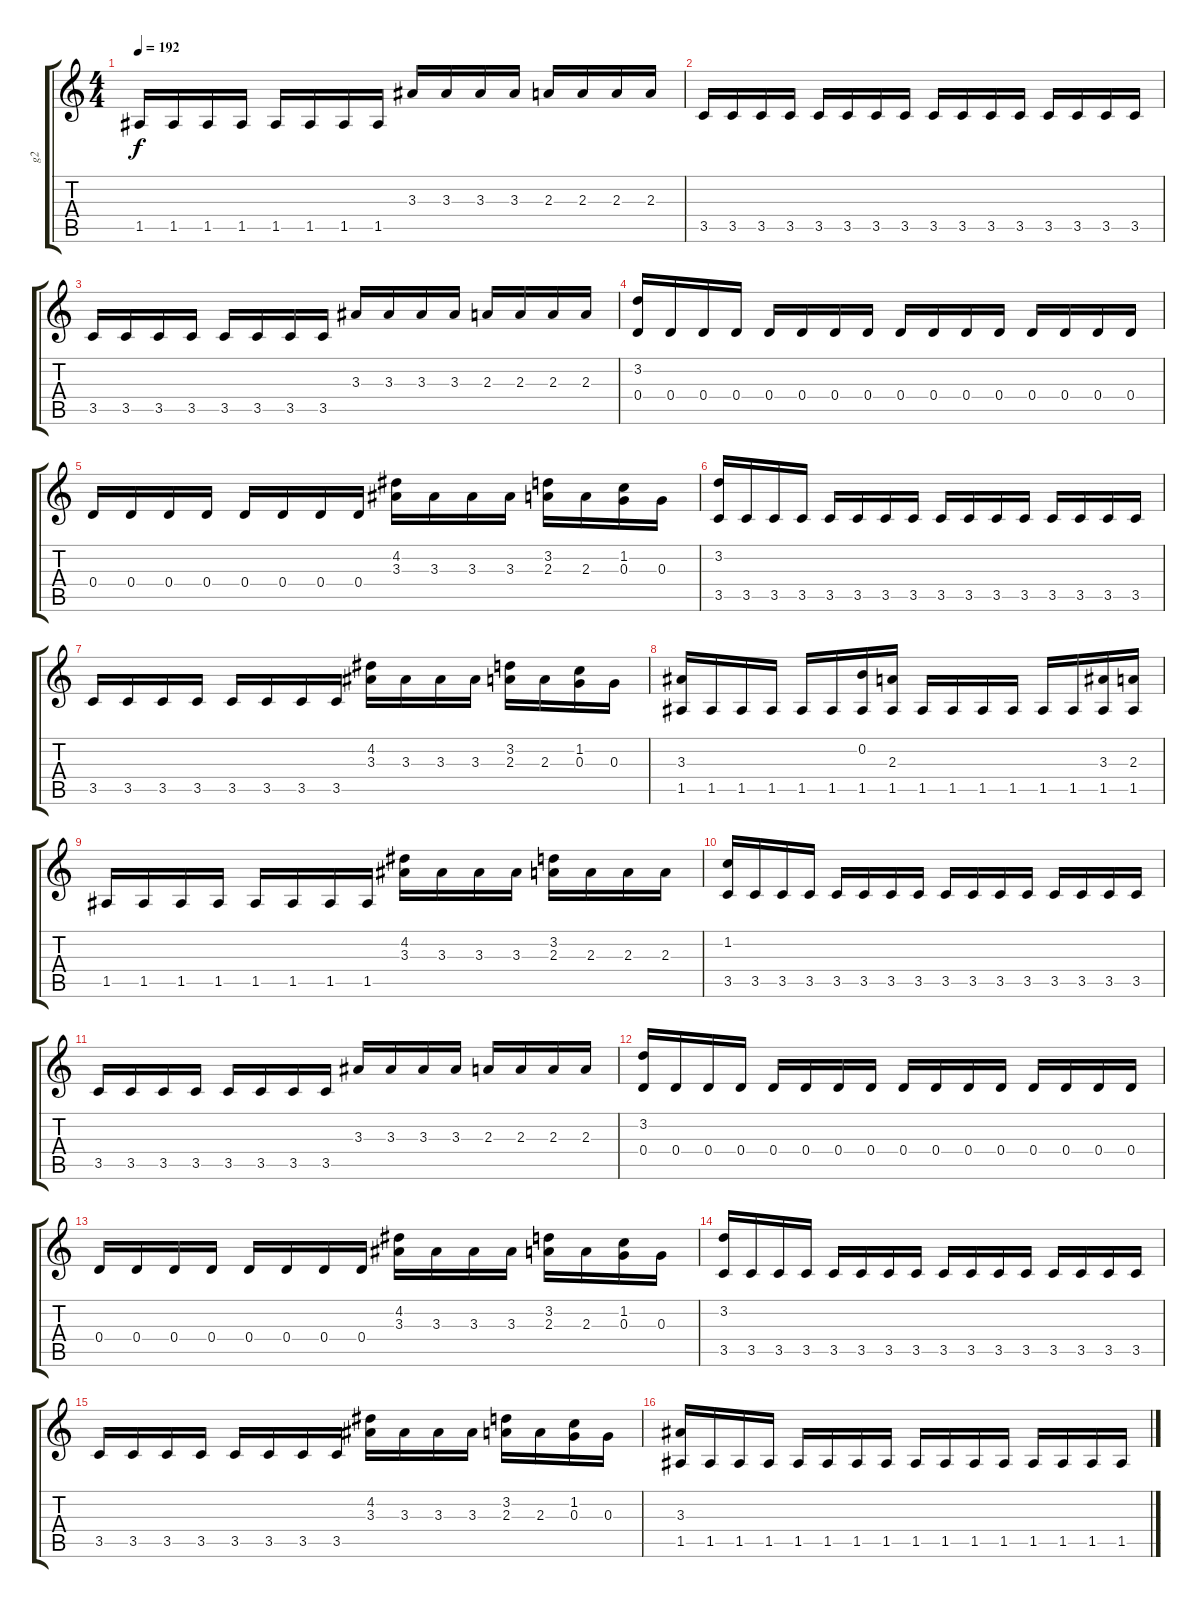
\track ("g2" "g2") {instrument overdrivenguitar}
\staff {score tabs}
\tuning (E4 B3 G3 D3 A2 E2) {hide}
\ts (4 4)
\tempo 192
\clef g2
\ks c
1.5.16{dy f} 1.5.16 1.5.16 1.5.16 1.5.16 1.5.16 1.5.16 1.5.16 3.3.16 3.3.16 3.3.16 3.3.16 2.3.16 2.3.16 2.3.16 2.3.16 |
3.5.16 3.5.16 3.5.16 3.5.16 3.5.16 3.5.16 3.5.16 3.5.16 3.5.16 3.5.16 3.5.16 3.5.16 3.5.16 3.5.16 3.5.16 3.5.16 |
3.5.16 3.5.16 3.5.16 3.5.16 3.5.16 3.5.16 3.5.16 3.5.16 3.3.16 3.3.16 3.3.16 3.3.16 2.3.16 2.3.16 2.3.16 2.3.16 |
(3.2 0.4).16{volume 16 balance 4} 0.4.16 0.4.16 0.4.16 0.4.16 0.4.16 0.4.16 0.4.16 0.4.16 0.4.16 0.4.16 0.4.16 0.4.16 0.4.16 0.4.16 0.4.16 |
0.4.16 0.4.16 0.4.16 0.4.16 0.4.16 0.4.16 0.4.16 0.4.16 (4.2 3.3).16 3.3.16 3.3.16 3.3.16 (3.2 2.3).16 2.3.16 (1.2 0.3).16 0.3.16 |
(3.2 3.5).16 3.5.16 3.5.16 3.5.16 3.5.16 3.5.16 3.5.16 3.5.16 3.5.16 3.5.16 3.5.16 3.5.16 3.5.16 3.5.16 3.5.16 3.5.16 |
3.5.16 3.5.16 3.5.16 3.5.16 3.5.16 3.5.16 3.5.16 3.5.16 (4.2 3.3).16 3.3.16 3.3.16 3.3.16 (3.2 2.3).16 2.3.16 (1.2 0.3).16 0.3.16 |
(3.3 1.5).16 1.5.16 1.5.16 1.5.16 1.5.16 1.5.16 (0.2 1.5).16 (2.3 1.5).16 1.5.16 1.5.16 1.5.16 1.5.16 1.5.16 1.5.16 (3.3 1.5).16 (2.3 1.5).16 |
1.5.16 1.5.16 1.5.16 1.5.16 1.5.16 1.5.16 1.5.16 1.5.16 (4.2 3.3).16 3.3.16 3.3.16 3.3.16 (3.2 2.3).16 2.3.16 2.3.16 2.3.16 |
(1.2 3.5).16 3.5.16 3.5.16 3.5.16 3.5.16 3.5.16 3.5.16 3.5.16 3.5.16 3.5.16 3.5.16 3.5.16 3.5.16 3.5.16 3.5.16 3.5.16 |
3.5.16 3.5.16 3.5.16 3.5.16 3.5.16 3.5.16 3.5.16 3.5.16 3.3.16 3.3.16 3.3.16 3.3.16 2.3.16 2.3.16 2.3.16 2.3.16 |
(3.2 0.4).16{volume 16 balance 4} 0.4.16 0.4.16 0.4.16 0.4.16 0.4.16 0.4.16 0.4.16 0.4.16 0.4.16 0.4.16 0.4.16 0.4.16 0.4.16 0.4.16 0.4.16 |
0.4.16 0.4.16 0.4.16 0.4.16 0.4.16 0.4.16 0.4.16 0.4.16 (4.2 3.3).16 3.3.16 3.3.16 3.3.16 (3.2 2.3).16 2.3.16 (1.2 0.3).16 0.3.16 |
(3.2 3.5).16 3.5.16 3.5.16 3.5.16 3.5.16 3.5.16 3.5.16 3.5.16 3.5.16 3.5.16 3.5.16 3.5.16 3.5.16 3.5.16 3.5.16 3.5.16 |
3.5.16 3.5.16 3.5.16 3.5.16 3.5.16 3.5.16 3.5.16 3.5.16 (4.2 3.3).16 3.3.16 3.3.16 3.3.16 (3.2 2.3).16 2.3.16 (1.2 0.3).16 0.3.16 |
(3.3 1.5).16 1.5.16 1.5.16 1.5.16 1.5.16 1.5.16 1.5.16 1.5.16 1.5.16 1.5.16 1.5.16 1.5.16 1.5.16 1.5.16 1.5.16 1.5.16
